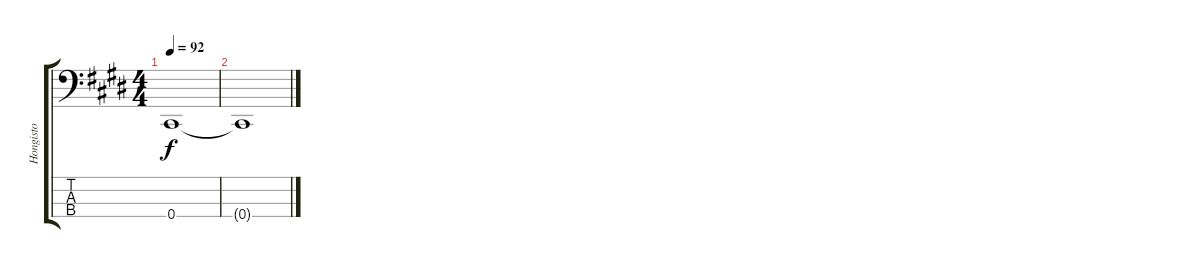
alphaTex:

\track ("Hongisto" "Hongisto") {instrument electricbassfinger}
\staff {score tabs}
\tuning (Gb2 Db2 Ab1 Db1) {hide}
\ts (4 4)
\tempo 92
\clef f4
\ks c#minor
0.4{t}.1{dy f} |
0.4{t}.1
